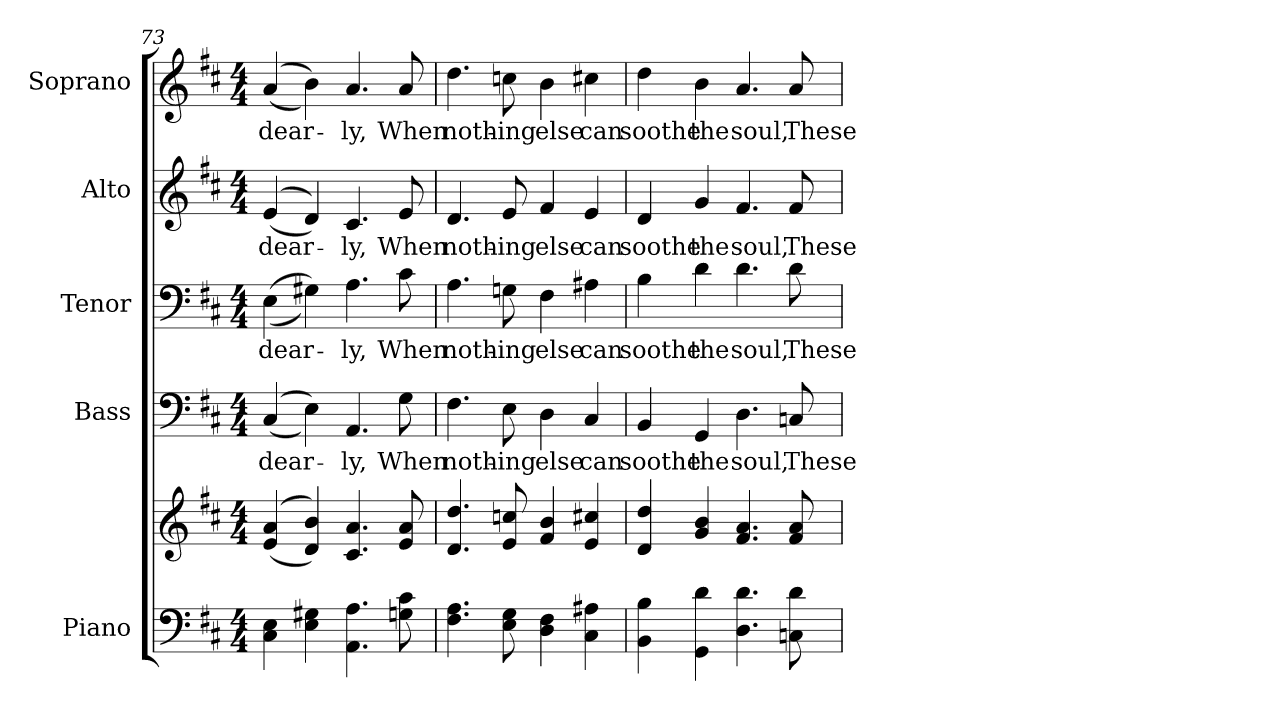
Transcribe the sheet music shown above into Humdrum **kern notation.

**kern	**kern	**kern	**text	**kern	**text	**kern	**text	**kern	**text
*part5	*part5	*part4	*part4	*part3	*part3	*part2	*part2	*part1	*part1
*staff6	*staff5	*staff4	*staff4	*staff3	*staff3	*staff2	*staff2	*staff1	*staff1
*I"Piano	*	*I"Bass	*	*I"Tenor	*	*I"Alto	*	*I"Soprano	*
*I'Pno.	*	*I'B.	*	*I'T.	*	*I'A.	*	*I'S.	*
*clefF4	*clefG2	*clefF4	*	*clefF4	*	*clefG2	*	*clefG2	*
*k[f#c#]	*k[f#c#]	*k[f#c#]	*	*k[f#c#]	*	*k[f#c#]	*	*k[f#c#]	*
*D:	*D:	*D:	*	*D:	*	*D:	*	*D:	*
*M4/4	*M4/4	*M4/4	*	*M4/4	*	*M4/4	*	*M4/4	*
=73	=73	=73	=73	=73	=73	=73	=73	=73	=73
!	!	!	!LO:LY:b:color=#000000	!	!	!	!	!	!
!	!	!	!	!	!LO:LY:b:color=#000000	!	!	!	!
!	!	!	!	!	!	!	!LO:LY:b:color=#000000	!	!
!	!	!	!	!	!	!	!	!	!LO:LY:b:color=#000000
4C#i\ 4Ei	((4ei/ 4ai	((4C#i/	dear-	((4Ei\	dear-	((4ei/	dear-	((4ai/	dear-
4Ei\ 4G#Xi	4di/ 4bi))	4Ei\))	.	4G#Xi\))	.	4di/))	.	4bi\))	.
!	!	!	!LO:LY:b:color=#000000	!	!	!	!	!	!
!	!	!	!	!	!LO:LY:b:color=#000000	!	!	!	!
!	!	!	!	!	!	!	!LO:LY:b:color=#000000	!	!
!	!	!	!	!	!	!	!	!	!LO:LY:b:color=#000000
4.AAi\ 4.Ai	4.c#i/ 4.ai	4.AAi/	-ly,	4.Ai\	-ly,	4.c#i/	-ly,	4.ai/	-ly,
!	!	!	!LO:LY:b:color=#000000	!	!	!	!	!	!
!	!	!	!	!	!LO:LY:b:color=#000000	!	!	!	!
!	!	!	!	!	!	!	!LO:LY:b:color=#000000	!	!
!	!	!	!	!	!	!	!	!	!LO:LY:b:color=#000000
8Gni\ 8c#i	8ei/ 8ai	8Gi\	When	8c#i\	When	8ei/	When	8ai/	When
!!LO:PB:g=z
=74	=74	=74	=74	=74	=74	=74	=74	=74	=74
!	!	!	!LO:LY:b:color=#000000	!	!	!	!	!	!
!	!	!	!	!	!LO:LY:b:color=#000000	!	!	!	!
!	!	!	!	!	!	!	!LO:LY:b:color=#000000	!	!
!	!	!	!	!	!	!	!	!	!LO:LY:b:color=#000000
4.F#i\ 4.Ai	4.di/ 4.ddi	4.F#i\	noth-	4.Ai\	noth-	4.di/	noth-	4.ddi\	noth-
!	!	!	!LO:LY:b:color=#000000	!	!	!	!	!	!
!	!	!	!	!	!LO:LY:b:color=#000000	!	!	!	!
!	!	!	!	!	!	!	!LO:LY:b:color=#000000	!	!
!	!	!	!	!	!	!	!	!	!LO:LY:b:color=#000000
8Ei\ 8Gi	8ei/ 8ccni	8Ei\	-ing	8Gni\	-ing	8ei/	-ing	8ccni\	-ing
!	!	!	!LO:LY:b:color=#000000	!	!	!	!	!	!
!	!	!	!	!	!LO:LY:b:color=#000000	!	!	!	!
!	!	!	!	!	!	!	!LO:LY:b:color=#000000	!	!
!	!	!	!	!	!	!	!	!	!LO:LY:b:color=#000000
4Di\ 4F#i	4f#i/ 4bi	4Di\	else	4F#i\	else	4f#i/	else	4bi\	else
!	!	!	!LO:LY:b:color=#000000	!	!	!	!	!	!
!	!	!	!	!	!LO:LY:b:color=#000000	!	!	!	!
!	!	!	!	!	!	!	!LO:LY:b:color=#000000	!	!
!	!	!	!	!	!	!	!	!	!LO:LY:b:color=#000000
4C#i\ 4A#Xi	4ei/ 4cc#Xi	4C#i/	can	4A#Xi\	can	4ei/	can	4cc#Xi\	can
=75	=75	=75	=75	=75	=75	=75	=75	=75	=75
!	!	!	!LO:LY:b:color=#000000	!	!	!	!	!	!
!	!	!	!	!	!LO:LY:b:color=#000000	!	!	!	!
!	!	!	!	!	!	!	!LO:LY:b:color=#000000	!	!
!	!	!	!	!	!	!	!	!	!LO:LY:b:color=#000000
4BBi\ 4Bi	4di/ 4ddi	4BBi/	soothe	4Bi\	soothe	4di/	soothe	4ddi\	soothe
!	!	!	!LO:LY:b:color=#000000	!	!	!	!	!	!
!	!	!	!	!	!LO:LY:b:color=#000000	!	!	!	!
!	!	!	!	!	!	!	!LO:LY:b:color=#000000	!	!
!	!	!	!	!	!	!	!	!	!LO:LY:b:color=#000000
4GGi\ 4di	4gi/ 4bi	4GGi/	the	4di\	the	4gi/	the	4bi\	the
!	!	!	!LO:LY:b:color=#000000	!	!	!	!	!	!
!	!	!	!	!	!LO:LY:b:color=#000000	!	!	!	!
!	!	!	!	!	!	!	!LO:LY:b:color=#000000	!	!
!	!	!	!	!	!	!	!	!	!LO:LY:b:color=#000000
4.Di\ 4.di	4.f#i/ 4.ai	4.Di\	soul,	4.di\	soul,	4.f#i/	soul,	4.ai/	soul,
!	!	!	!LO:LY:b:color=#000000	!	!	!	!	!	!
!	!	!	!	!	!LO:LY:b:color=#000000	!	!	!	!
!	!	!	!	!	!	!	!LO:LY:b:color=#000000	!	!
!	!	!	!	!	!	!	!	!	!LO:LY:b:color=#000000
8Cni\ 8di	8f#i/ 8ai	8Cni/	These	8di\	These	8f#i/	These	8ai/	These
=	=	=	=	=	=	=	=	=	=
*-	*-	*-	*-	*-	*-	*-	*-	*-	*-
